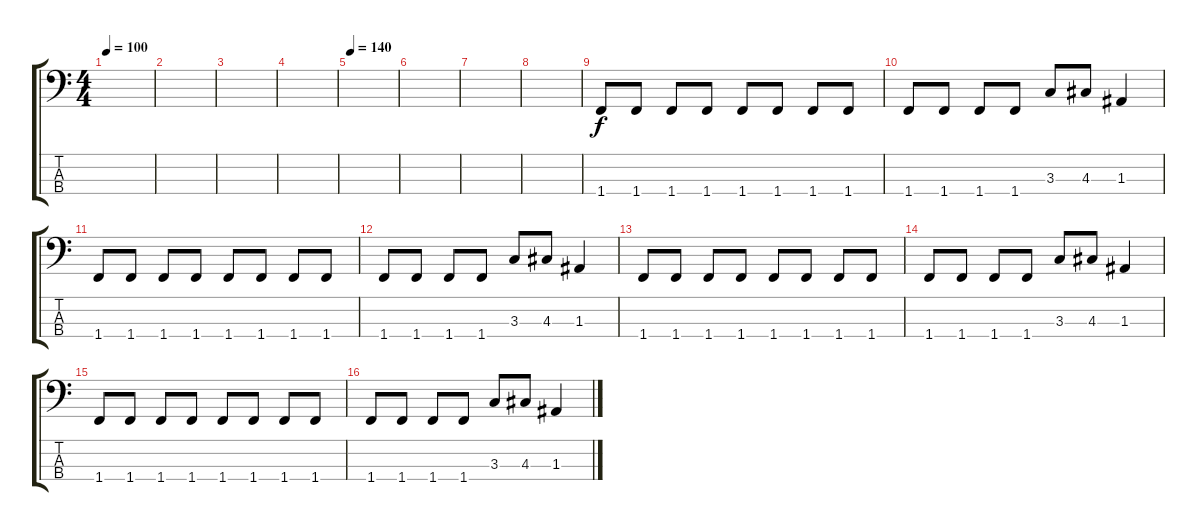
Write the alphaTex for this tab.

\track "" {instrument electricbasspick}
\staff {score tabs}
\tuning (G2 D2 A1 E1) {hide}
\ts (4 4)
\tempo 100
\clef f4
\ks c
|
|
|
|
\tempo 140
|
|
|
|
1.4.8 1.4.8 1.4.8 1.4.8 1.4.8 1.4.8 1.4.8 1.4.8 |
1.4.8 1.4.8 1.4.8 1.4.8 3.3.8 4.3.8 1.3.4 |
1.4.8 1.4.8 1.4.8 1.4.8 1.4.8 1.4.8 1.4.8 1.4.8 |
1.4.8 1.4.8 1.4.8 1.4.8 3.3.8 4.3.8 1.3.4 |
1.4.8 1.4.8 1.4.8 1.4.8 1.4.8 1.4.8 1.4.8 1.4.8 |
1.4.8 1.4.8 1.4.8 1.4.8 3.3.8 4.3.8 1.3.4 |
1.4.8 1.4.8 1.4.8 1.4.8 1.4.8 1.4.8 1.4.8 1.4.8 |
1.4.8 1.4.8 1.4.8 1.4.8 3.3.8 4.3.8 1.3.4
